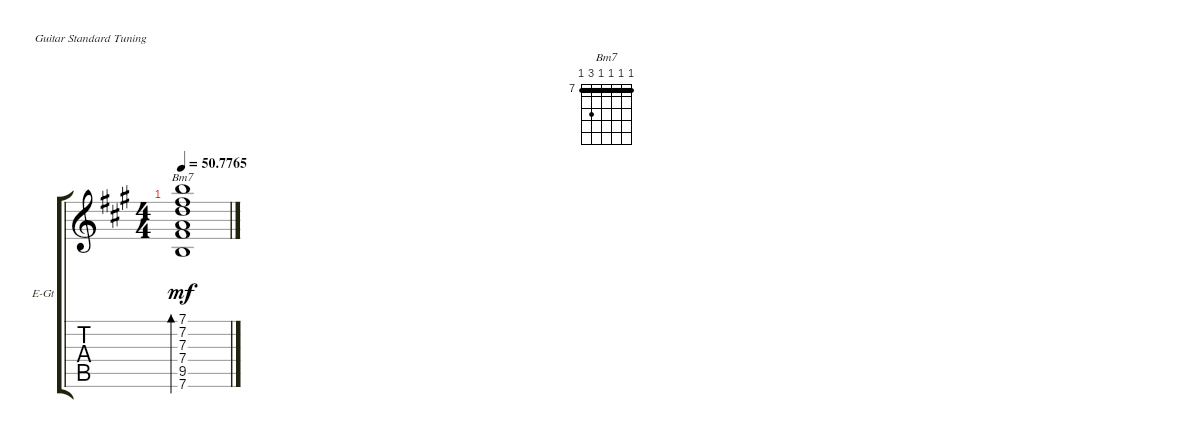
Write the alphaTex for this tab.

\defaultSystemsLayout 4
\bracketExtendMode groupsimilarinstruments
\firstSystemTrackNameOrientation horizontal
\otherSystemsTrackNameOrientation horizontal
\track ("Electric Guitar" "E-Gt") {instrument electricguitarclean}
\staff {score tabs}
\tuning (E4 B3 G3 D3 A2 E2)
\chord ("Bm7" 7 7 7 7 9 7) {firstfret 7 showfingering false barre (7 7 7 7)}
\ts (4 4)
\tempo
50.7765
\accidentals auto
\clef g2
\ottava regular
\simile none
\ks a
(7.6 9.5 7.4 7.3 7.2 7.1).1{bd 476 ch "Bm7" dy mf}
